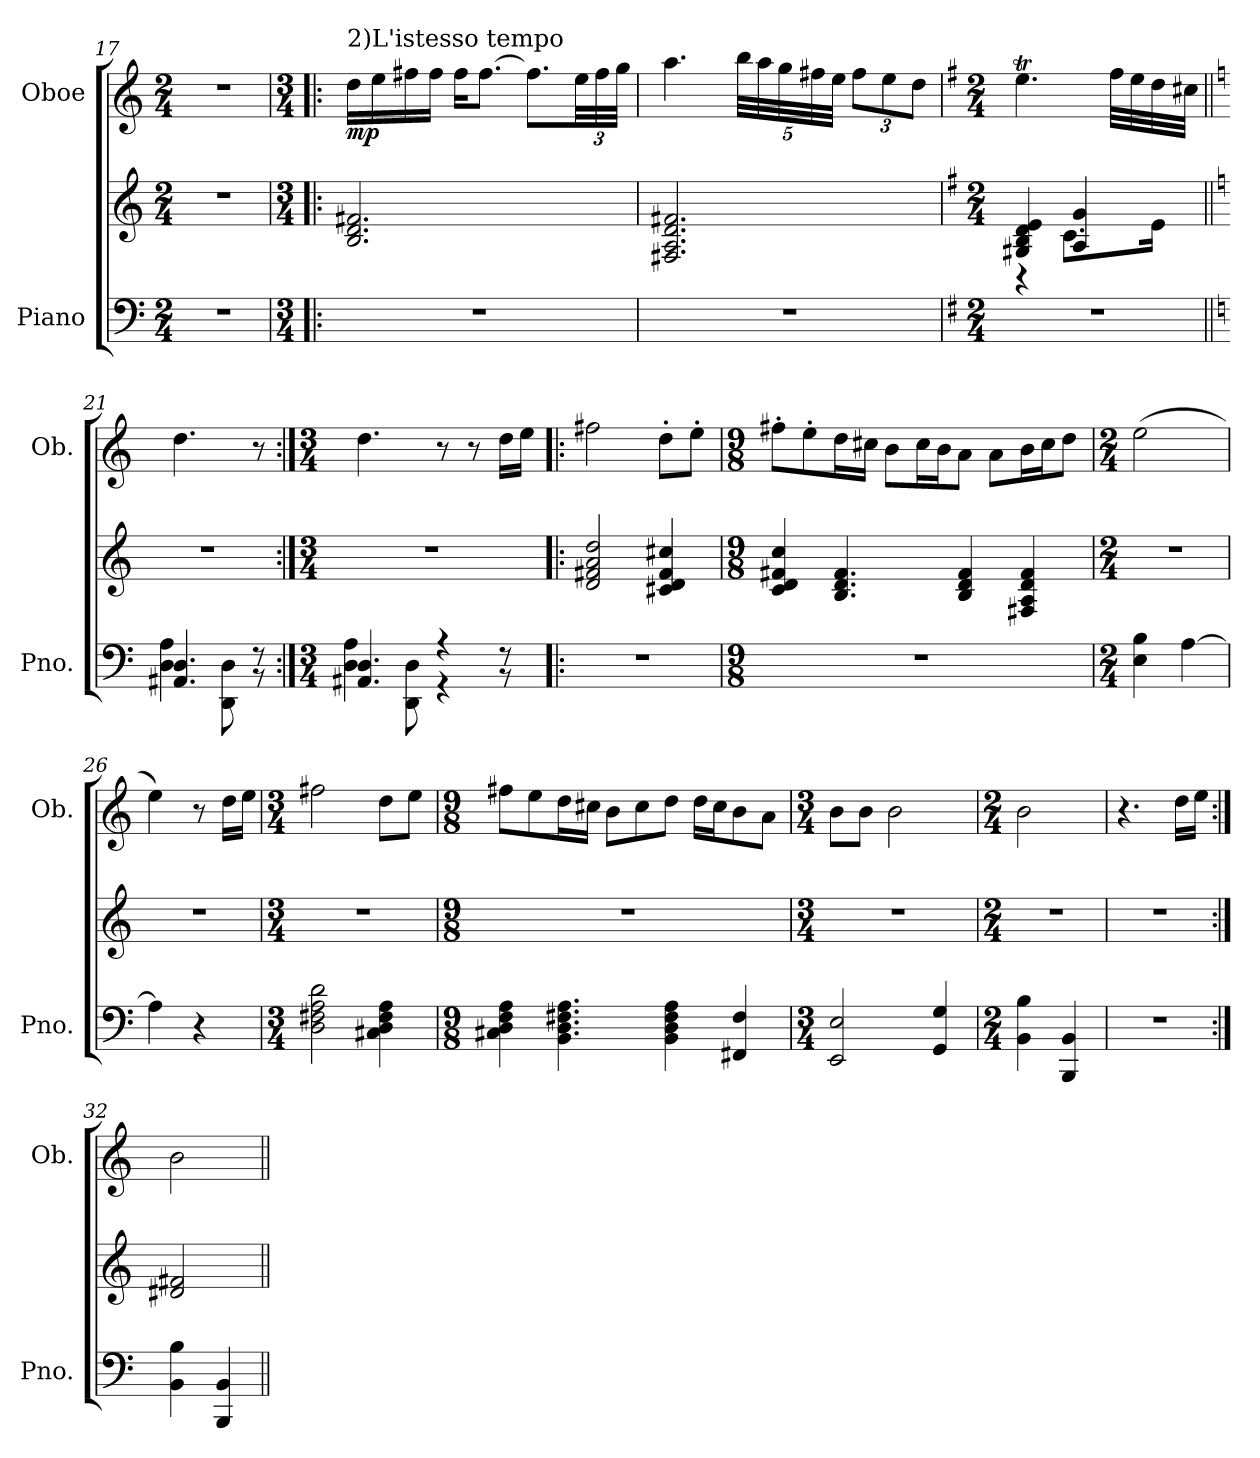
**kern	**kern	**kern	**dynam
*part2	*part2	*part1	*part1
*staff3	*staff2	*staff1	*staff1
*I"Piano	*	*I"Oboe	*
*I'Pno.	*	*I'Ob.	*
*clefF4	*clefG2	*clefG2	*
*k[]	*k[]	*k[]	*
*M2/4	*M2/4	*M2/4	*
=17	=17	=17	=17
2r	2r	2r	.
!!LO:LB:g=z
=18!|:	=18!|:	=18!|:	=18!|:
*M3/4	*M3/4	*M3/4	*
!	!	!LO:TX:a:t=2)L'istesso tempo	!
!	!	!	!LO:DY:b
2.r	2.B/ 2.d/ 2.f#X/	16dd\LL	mp
.	.	16ee\	.
.	.	16ff#X\	.
.	.	16ff#\JJ	.
.	.	16ff#\KL	.
.	.	[8.ff#\J	.
.	.	8.ff#\L]	.
*	*	*Xbrackettup	*
.	.	48ee\LL	.
.	.	48ff#\	.
.	.	48gg\JJJ	.
=19	=19	=19	=19
2.r	2.F#X/ 2.A/ 2.d/ 2.f#X/	4.aa\	.
.	.	40bb\LLL	.
.	.	40aa\	.
.	.	40gg\	.
.	.	40ff#X\	.
.	.	40ee\JJJ	.
.	.	12ff#\L	.
.	.	12ee\	.
.	.	12dd\J	.
=20	=20	=20	=20
*k[f#]	*k[f#]	*k[f#]	*
*M2/4	*M2/4	*M2/4	*
*	*^	*	*
2r	4G#X/ 4B/ 4d/ 4e/	4r	4.eeT\	.
.	4A/ 4g/	8.c\L	.	.
.	.	.	32ff#\LLL	.
.	.	.	32ee\	.
.	.	16e\Jk	32dd\	.
.	.	.	32cc#X\JJJ	.
*	*v	*v	*	*
!!LO:LB:g=z
=21||	=21||	=21||	=21||
*k[]	*k[]	*k[]	*
*^	*	*	*
4.AA#X/ 4.D/	4D\ 4A\	2r	4.dd\	.
.	8DD\ 8D\	.	.	.
8r	8r	.	8r	.
=22:|!	=22:|!	=22:|!	=22:|!	=22:|!
*M3/4	*	*M3/4	*M3/4	*
4.AA#X/ 4.D/	4D\ 4A\	2.r	4.dd\	.
.	8DD\ 8D\	.	.	.
4r	4r	.	8r	.
.	.	.	8r	.
8r	8r	.	16dd\LL	.
.	.	.	16ee\JJ	.
*v	*v	*	*	*
=23!|:	=23!|:	=23!|:	=23!|:
2.r	2d/ 2f#X/ 2a/ 2dd/	2ff#X\	.
.	4c#X/ 4d/ 4f#/ 4cc#X/	8dd'\L	.
.	.	8ee'\J	.
=24	=24	=24	=24
*M9/8	*M9/8	*M9/8	*
8%9r	4c/ 4d/ 4f#X/ 4cc/	8ff#X'\L	.
.	.	8ee'\	.
.	4.B/ 4.d/ 4.f#/	16dd\L	.
.	.	16cc#X\JJ	.
.	.	8b\L	.
.	.	16cc#\L	.
.	.	16b\J	.
.	4B/ 4d/ 4f#/	8a\J	.
.	.	8a\L	.
.	4F#X/ 4A/ 4d/ 4f#/	16b\L	.
.	.	16cc#\J	.
.	.	8dd\J	.
=25	=25	=25	=25
*M2/4	*M2/4	*M2/4	*
4E\ 4B\	2r	(2ee\	.
[4A\	.	.	.
!!LO:LB:g=z
=26	=26	=26	=26
4A\]	2r	4ee\)	.
4r	.	8r	.
.	.	16dd\LL	.
.	.	16ee\JJ	.
=27	=27	=27	=27
*M3/4	*M3/4	*M3/4	*
2D\ 2F#X\ 2A\ 2d\	2.r	2ff#X\	.
4C#X\ 4D\ 4F#\ 4A\	.	8dd\L	.
.	.	8ee\J	.
=28	=28	=28	=28
*M9/8	*M9/8	*M9/8	*
4C#X\ 4D\ 4F\ 4A\	8%9r	8ff#X\L	.
.	.	8ee\	.
4.BB\ 4.D\ 4.F#X\ 4.A\	.	16dd\L	.
.	.	16cc#X\JJ	.
.	.	8b\L	.
.	.	8cc#\	.
4BB\ 4D\ 4F#\ 4A\	.	8dd\J	.
.	.	16dd\LL	.
.	.	16cc#\J	.
4FF#X/ 4F#/	.	8b\	.
.	.	8a\J	.
=29	=29	=29	=29
*M3/4	*M3/4	*M3/4	*
2EE/ 2E/	2.r	8b\L	.
.	.	8b\J	.
.	.	2b\	.
4GG/ 4G/	.	.	.
=30	=30	=30	=30
*M2/4	*M2/4	*M2/4	*
4BB\ 4B\	2r	2b\	.
4BBB/ 4BB/	.	.	.
=31	=31	=31	=31
2r	2r	4.r	.
.	.	16dd\LL	.
.	.	16ee\JJ	.
=32:|!	=32:|!	=32:|!	=32:|!
4BB\ 4B\	2d#X/ 2f#X/	2b\	.
4BBB/ 4BB/	.	.	.
=||	=||	=||	=||
*-	*-	*-	*-
